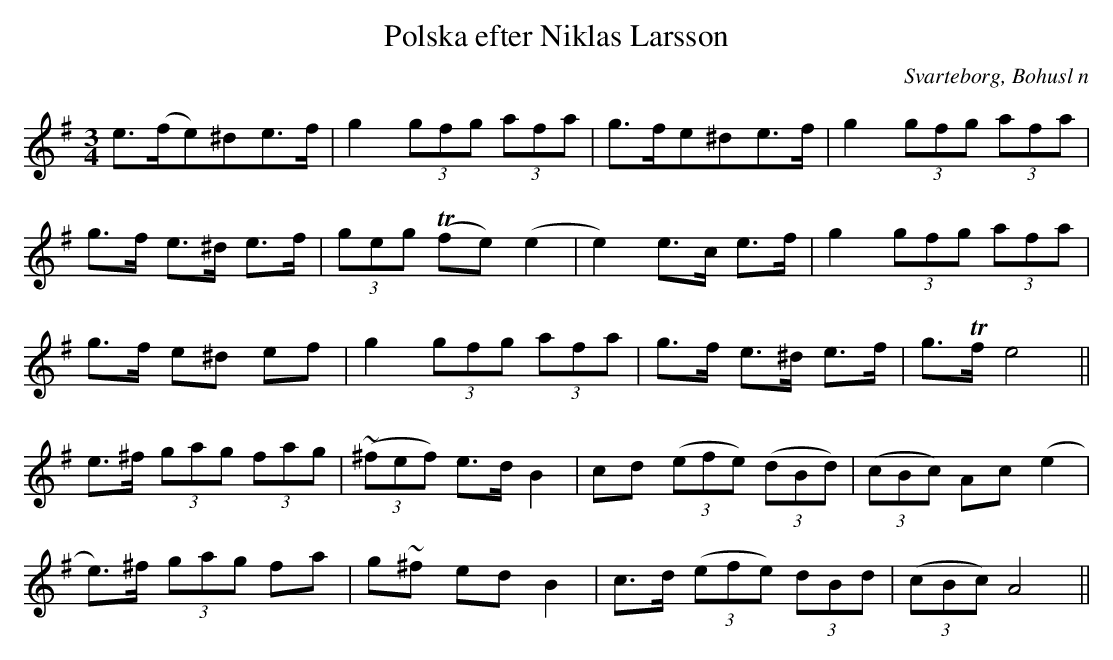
X:1
T:Polska efter Niklas Larsson
O:Svarteborg, Bohusl n
M:3/4
L:1/8
K:G
e>(fe)^de>f|g2 (3gfg (3afa|g>fe^de>f|g2 (3gfg (3afa|
g>f e>^d e>f|(3geg (Tfe) (e2|e2) e>c e>f|g2 (3gfg (3afa|
g>f e^d ef|g2 (3gfg (3afa|g>f e>^d e>f|g>Tf e4||
e>^f (3gag (3fag|((3~^fef) e>d B2|cd ((3efe) ((3dBd)|((3cBc) Ac (e2|
e)>^f (3gag fa|g~^f ed B2|c>d ((3efe) (3dBd|((3cBc) A4||
